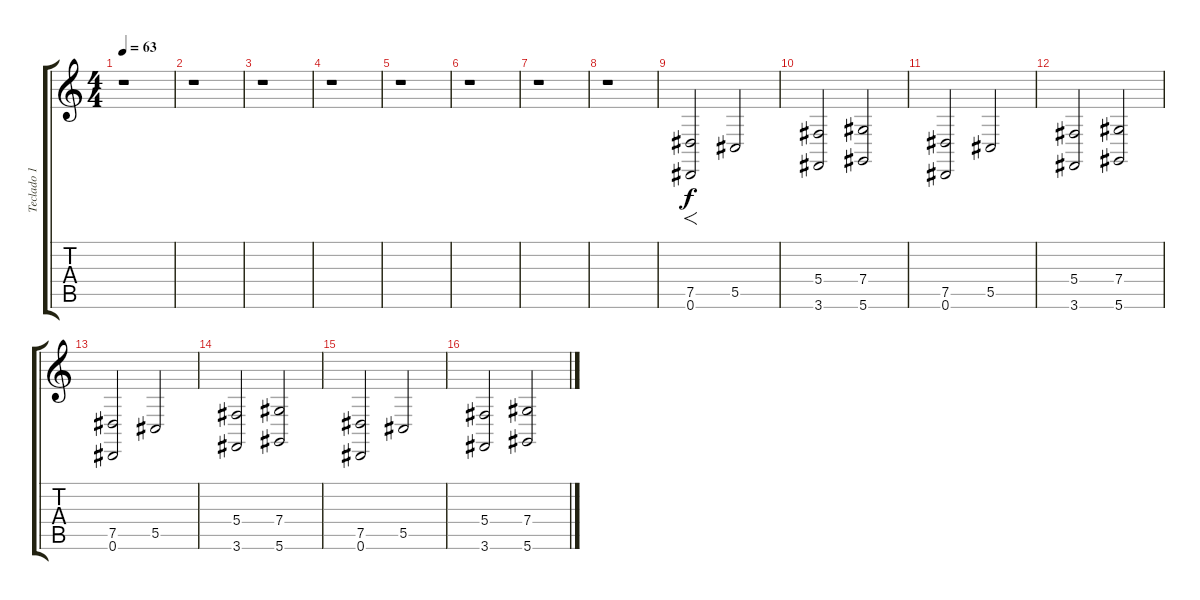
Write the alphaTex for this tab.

\track ("Teclado 1" "Teclado 1") {instrument synthstrings2}
\staff {score tabs}
\tuning (Eb4 Bb3 Gb3 Db3 Ab2 Eb2) {hide}
\ts (4 4)
\tempo 63
\clef g2
\ks c
r.1{dy f instrument synthstrings2} |
r.1 |
r.1 |
r.1 |
r.1 |
r.1 |
r.1 |
r.1 |
(7.5 0.6).2{f} 5.5.2 |
(5.4 3.6).2 (7.4 5.6).2 |
(7.5 0.6).2 5.5.2 |
(5.4 3.6).2 (7.4 5.6).2 |
(7.5 0.6).2 5.5.2 |
(5.4 3.6).2 (7.4 5.6).2 |
(7.5 0.6).2 5.5.2 |
(5.4 3.6).2 (7.4 5.6).2
